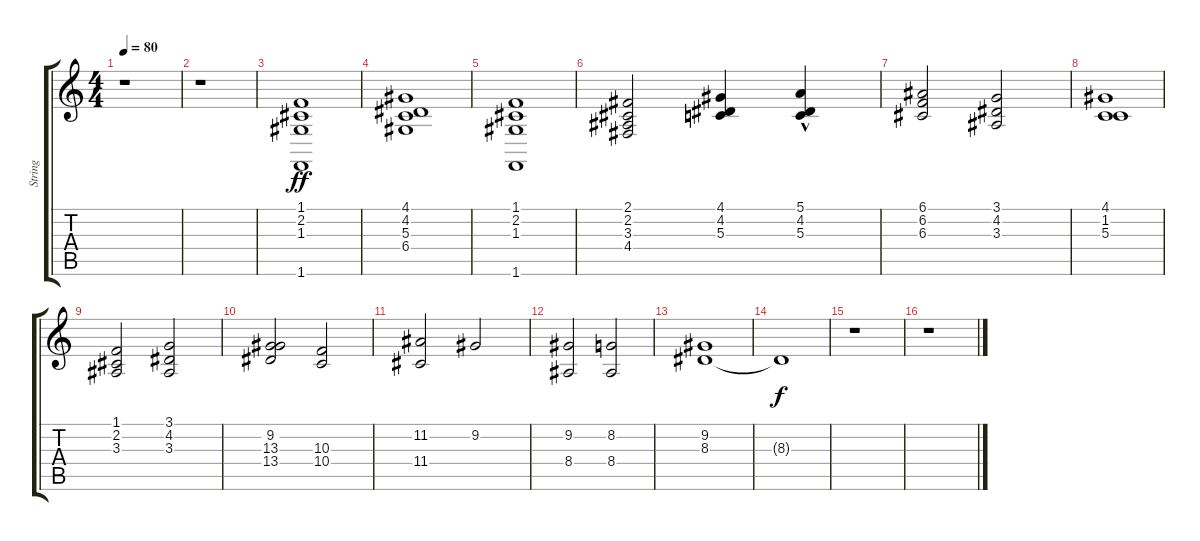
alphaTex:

\track ("String" "String") {instrument stringensemble2}
\staff {score tabs}
\tuning (E4 B3 G3 D3 A2 E2) {hide}
\ts (4 4)
\tempo 80
\clef g2
\ks c
r.1{dy f} |
r.1 |
(1.1 2.2 1.3 1.6).1{dy ff} |
(4.1 4.2 5.3 6.4).1 |
(1.1 2.2 1.3 1.6).1 |
(2.1 2.2 3.3 4.4).2 (4.1 4.2 5.3).4 (5.1 4.2 5.3{hac}).4 |
(6.1 6.2 6.3).2 (3.1 4.2 3.3).2 |
(4.1 1.2 5.3).1 |
(1.1 2.2 3.3).2 (3.1 4.2 3.3).2 |
(9.2 13.3 13.4).2 (10.3 10.4).2 |
(11.2 11.4).2 9.2.2 |
(9.2 8.4).2 (8.2 8.4).2 |
(9.2 8.3).1 |
8.3{t}.1{dy f} |
r.1 |
r.1
